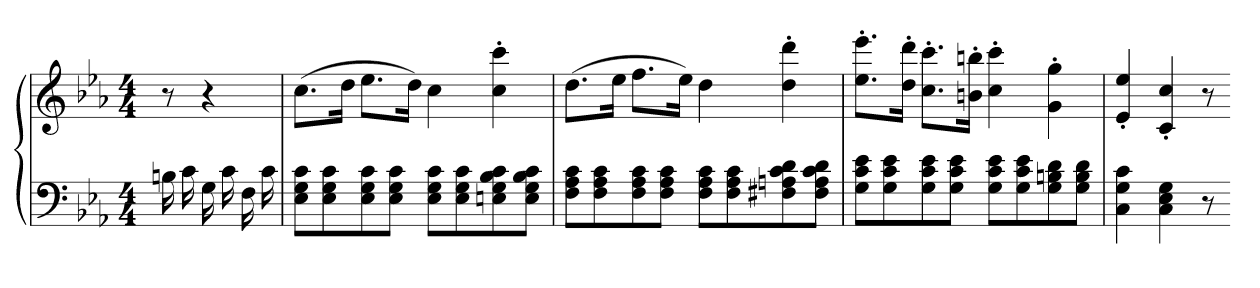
**kern	**kern
*part1	*part1
*staff2	*staff1
*clefF4	*clefG2
*k[b-e-a-]	*k[b-e-a-]
*c:	*c:
*M4/4	*M4/4
=	=
16Bn	8r
16c	.
16G	4r
16c	.
16F	.
16c	.
=	=
8E- 8G 8cL	(8.ccL
8E- 8G 8c	.
.	16ddJk
8E- 8G 8c	8.ee-L
8E- 8G 8cJ	.
.	16ddJk)
8E- 8G 8cL	4cc
8E- 8G 8c	.
8En 8G 8B- 8c	4cc' 4ccc'
8E 8G 8B- 8cJ	.
=	=
8F 8A- 8cL	(8.ddL
8F 8A- 8c	.
.	16ee-Jk
8F 8A- 8c	8.ffL
8F 8A- 8cJ	.
.	16ee-Jk)
8F 8A- 8cL	4dd
8F 8A- 8c	.
8F#X 8An 8c 8d	4dd' 4ddd'
8F# 8A 8c 8dJ	.
=	=
8G 8c 8e-L	8.ee-' 8.eee-'L
8G 8c 8e-	.
.	16dd' 16ddd'Jk
8G 8c 8e-	8.cc' 8.ccc'L
8G 8c 8e-J	.
.	16bn' 16bbn'Jk
8G 8c 8e-L	4cc' 4ccc'
8G 8c 8e-	.
8G 8Bn 8d	4g' 4gg'
8G 8B 8dJ	.
=	=
4C 4G 4c	4e-' 4ee-'
4C 4E- 4G	4c' 4cc'
8r	8r
=-	=-
*-	*-
